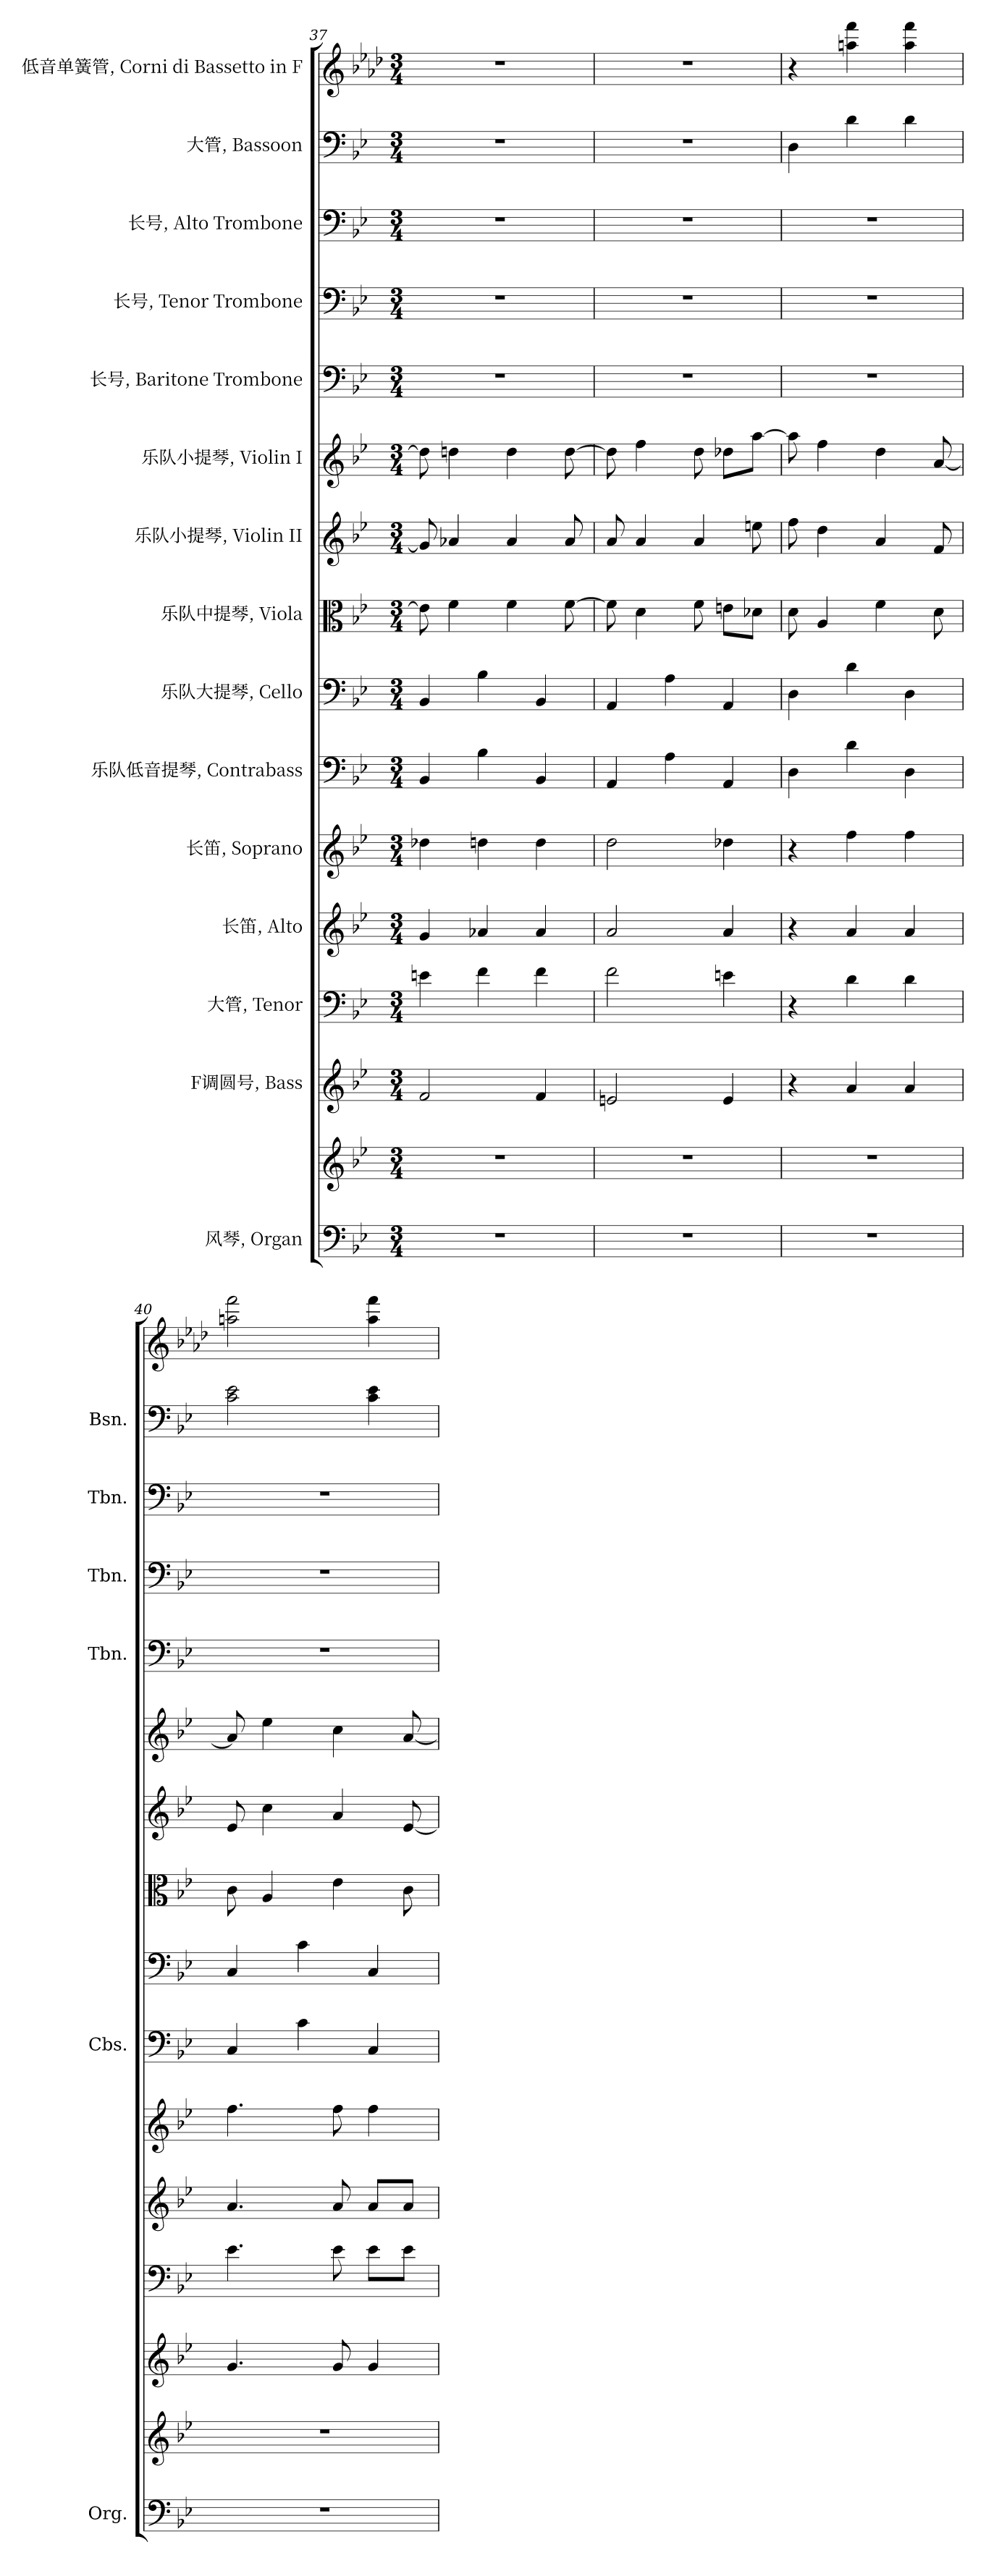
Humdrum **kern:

**kern	**kern	**kern	**kern	**kern	**kern	**kern	**kern	**kern	**kern	**kern	**kern	**kern	**kern	**kern	**kern
*part15	*part15	*part14	*part13	*part12	*part11	*part10	*part9	*part8	*part7	*part6	*part5	*part4	*part3	*part2	*part1
*staff16	*staff15	*staff14	*staff13	*staff12	*staff11	*staff10	*staff9	*staff8	*staff7	*staff6	*staff5	*staff4	*staff3	*staff2	*staff1
*I"风琴, Organ	*	*I"F调圆号, Bass	*I"大管, Tenor	*I"长笛, Alto	*I"长笛, Soprano	*I"乐队低音提琴, Contrabass	*I"乐队大提琴, Cello	*I"乐队中提琴, Viola	*I"乐队小提琴, Violin II	*I"乐队小提琴, Violin I	*I"长号, Baritone Trombone	*I"长号, Tenor Trombone	*I"长号, Alto Trombone	*I"大管, Bassoon	*I"低音单簧管, Corni di Bassetto in F
*I'Org.	*	*	*	*	*	*I'Cbs.	*	*	*	*	*I'Tbn.	*I'Tbn.	*I'Tbn.	*I'Bsn.	*
*clefF4	*clefG2	*clefG2	*clefF4	*clefG2	*clefG2	*clefF4	*clefF4	*clefC3	*clefG2	*clefG2	*clefF4	*clefF4	*clefF4	*clefF4	*clefG2
*	*	*ITrd4c7	*	*	*	*ITrd7c12	*	*	*	*	*	*	*	*	*ITrd8c14
*k[b-e-]	*k[b-e-]	*k[b-e-a-]	*k[b-e-]	*k[b-e-]	*k[b-e-]	*k[b-e-]	*k[b-e-]	*k[b-e-]	*k[b-e-]	*k[b-e-]	*k[b-e-]	*k[b-e-]	*k[b-e-]	*k[b-e-]	*k[b-e-a-d-]
*M3/4	*M3/4	*M3/4	*M3/4	*M3/4	*M3/4	*M3/4	*M3/4	*M3/4	*M3/4	*M3/4	*M3/4	*M3/4	*M3/4	*M3/4	*M3/4
=37	=37	=37	=37	=37	=37	=37	=37	=37	=37	=37	=37	=37	=37	=37	=37
2.r	2.r	2B-/	4en\	4g/	4dd-X\	4BBB-/	4BB-/	8e\]	8g/]	8dd-\]	2.r	2.r	2.r	2.r	2.r
.	.	.	.	.	.	.	.	4f\	4a-X/	4ddn\	.	.	.	.	.
.	.	.	4f\	4a-X/	4ddn\	4BB-\	4B-\	.	.	.	.	.	.	.	.
.	.	.	.	.	.	.	.	4f\	4a-/	4dd\	.	.	.	.	.
.	.	4B-/	4f\	4a-/	4dd\	4BBB-/	4BB-/	.	.	.	.	.	.	.	.
.	.	.	.	.	.	.	.	[8f\	8a-/	[8dd\	.	.	.	.	.
=38	=38	=38	=38	=38	=38	=38	=38	=38	=38	=38	=38	=38	=38	=38	=38
2.r	2.r	2An/	2f\	2a/	2dd\	4AAA/	4AA/	8f\]	8a/	8dd\]	2.r	2.r	2.r	2.r	2.r
.	.	.	.	.	.	.	.	4d\	4a/	4ff\	.	.	.	.	.
.	.	.	.	.	.	4AA\	4A\	.	.	.	.	.	.	.	.
.	.	.	.	.	.	.	.	8f\	4a/	8dd\	.	.	.	.	.
.	.	4A/	4en\	4a/	4dd-X\	4AAA/	4AA/	8en\L	.	8dd-X\L	.	.	.	.	.
.	.	.	.	.	.	.	.	8d-X\J	8een\	[8aa\J	.	.	.	.	.
=39	=39	=39	=39	=39	=39	=39	=39	=39	=39	=39	=39	=39	=39	=39	=39
2.r	2.r	4r	4r	4r	4r	4DD\	4D\	8d\	8ff\	8aa\]	2.r	2.r	2.r	4D\	4r
.	.	.	.	.	.	.	.	4A/	4dd\	4ff\	.	.	.	.	.
.	.	4d/	4d\	4a/	4ff\	4D\	4d\	.	.	.	.	.	.	4d\	4an\ 4ff\
.	.	.	.	.	.	.	.	4f\	4a/	4dd\	.	.	.	.	.
.	.	4d/	4d\	4a/	4ff\	4DD\	4D\	.	.	.	.	.	.	4d\	4a\ 4ff\
.	.	.	.	.	.	.	.	8d\	8f/	[8a/	.	.	.	.	.
=40	=40	=40	=40	=40	=40	=40	=40	=40	=40	=40	=40	=40	=40	=40	=40
2.r	2.r	4.c/	4.e-\	4.a/	4.ff\	4CC/	4C/	8c\	8e-/	8a/]	2.r	2.r	2.r	2c\ 2e-\	2an\ 2ff\
.	.	.	.	.	.	.	.	4A/	4cc\	4ee-\	.	.	.	.	.
.	.	.	.	.	.	4C\	4c\	.	.	.	.	.	.	.	.
.	.	8c/	8e-\	8a/	8ff\	.	.	4e-\	4a/	4cc\	.	.	.	.	.
.	.	4c/	8e-\L	8a/L	4ff\	4CC/	4C/	.	.	.	.	.	.	4c\ 4e-\	4a\ 4ff\
.	.	.	8e-\J	8a/J	.	.	.	8c\	[8e-/	[8a/	.	.	.	.	.
=	=	=	=	=	=	=	=	=	=	=	=	=	=	=	=
*-	*-	*-	*-	*-	*-	*-	*-	*-	*-	*-	*-	*-	*-	*-	*-
